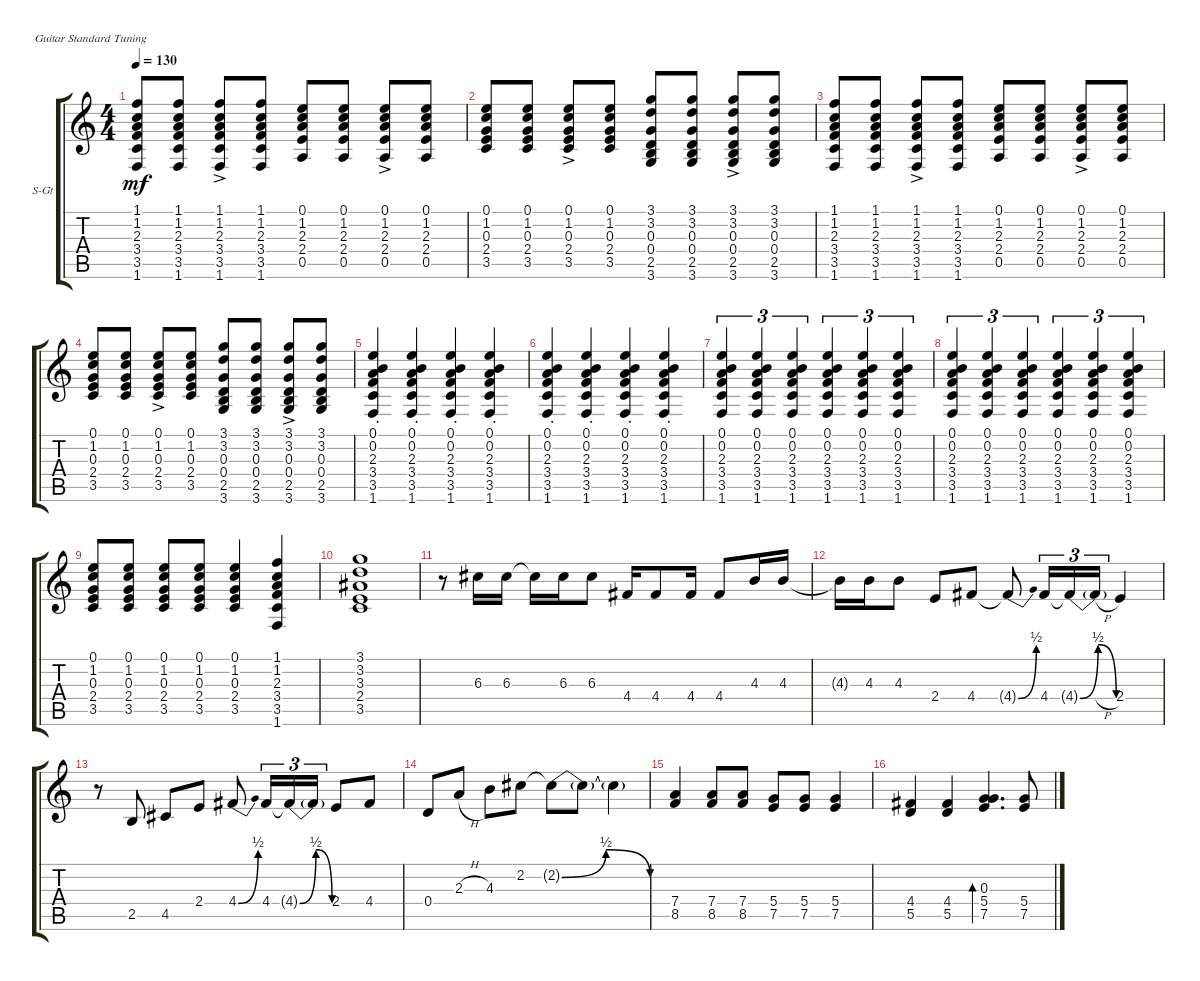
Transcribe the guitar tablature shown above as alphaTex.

\defaultSystemsLayout 4
\bracketExtendMode groupsimilarinstruments
\firstSystemTrackNameOrientation horizontal
\otherSystemsTrackNameOrientation horizontal
\track ("Steel Guitar" "S-Gt") {instrument acousticguitarsteel}
\staff {score tabs}
\tuning (E4 B3 G3 D3 A2 E2)
\ts (4 4)
\tempo 130
\clef g2
\ks c
(1.6 3.5 3.4 2.3 1.2 1.1).8{dy mf} (1.6 3.5 3.4 2.3 1.2 1.1).8 (1.6{ac} 3.5{ac} 3.4{ac} 2.3{ac} 1.2{ac} 1.1{ac}).8 (1.6 3.5 3.4 2.3 1.2 1.1).8 (0.5 0.1 1.2 2.3 2.4).8 (0.5 0.1 1.2 2.3 2.4).8 (0.5{ac} 0.1{ac} 1.2{ac} 2.3{ac} 2.4{ac}).8 (0.5 0.1 1.2 2.3 2.4).8 |
(3.5 2.4 0.3 1.2 0.1).8 (3.5 2.4 0.3 1.2 0.1).8 (3.5{ac} 2.4{ac} 0.3{ac} 1.2{ac} 0.1{ac}).8 (3.5 2.4 0.3 1.2 0.1).8 (3.6 3.1 3.2 0.3 0.4 2.5).8 (3.6 3.1 3.2 0.3 0.4 2.5).8 (3.6{ac} 3.1{ac} 3.2{ac} 0.3{ac} 0.4{ac} 2.5{ac}).8 (3.6 3.1 3.2 0.3 0.4 2.5).8 |
(1.6 3.5 3.4 2.3 1.2 1.1).8 (1.6 3.5 3.4 2.3 1.2 1.1).8 (1.6{ac} 3.5{ac} 3.4{ac} 2.3{ac} 1.2{ac} 1.1{ac}).8 (1.6 3.5 3.4 2.3 1.2 1.1).8 (0.5 0.1 1.2 2.3 2.4).8 (0.5 0.1 1.2 2.3 2.4).8 (0.5{ac} 0.1{ac} 1.2{ac} 2.3{ac} 2.4{ac}).8 (0.5 0.1 1.2 2.3 2.4).8 |
(3.5 2.4 0.3 1.2 0.1).8 (3.5 2.4 0.3 1.2 0.1).8 (3.5{ac} 2.4{ac} 0.3{ac} 1.2{ac} 0.1{ac}).8 (3.5 2.4 0.3 1.2 0.1).8 (3.6 3.1 3.2 0.3 0.4 2.5).8 (3.6 3.1 3.2 0.3 0.4 2.5).8 (3.6{ac} 3.1{ac} 3.2{ac} 0.3{ac} 0.4{ac} 2.5{ac}).8 (3.6 3.1 3.2 0.3 0.4 2.5).8 |
(1.6{st} 3.5{st} 3.4{st} 2.3{st} 0.2{st} 0.1{st}).4 (1.6{st} 3.5{st} 3.4{st} 2.3{st} 0.2{st} 0.1{st}).4 (1.6{st} 3.5{st} 3.4{st} 2.3{st} 0.2{st} 0.1{st}).4 (1.6{st} 3.5{st} 3.4{st} 2.3{st} 0.2{st} 0.1{st}).4 |
(1.6{st} 3.5{st} 3.4{st} 2.3{st} 0.2{st} 0.1{st}).4 (1.6{st} 3.5{st} 3.4{st} 2.3{st} 0.2{st} 0.1{st}).4 (1.6{st} 3.5{st} 3.4{st} 2.3{st} 0.2{st} 0.1{st}).4 (1.6{st} 3.5{st} 3.4{st} 2.3{st} 0.2{st} 0.1{st}).4 |
(1.6 3.5 3.4 2.3 0.2 0.1).4{tu (3 2)} (1.6 3.5 3.4 2.3 0.2 0.1).4{tu (3 2)} (1.6 3.5 3.4 2.3 0.2 0.1).4{tu (3 2)} (1.6 3.5 3.4 2.3 0.2 0.1).4{tu (3 2)} (1.6 3.5 3.4 2.3 0.2 0.1).4{tu (3 2)} (1.6 3.5 3.4 2.3 0.2 0.1).4{tu (3 2)} |
(1.6 3.5 3.4 2.3 0.2 0.1).4{tu (3 2)} (1.6 3.5 3.4 2.3 0.2 0.1).4{tu (3 2)} (1.6 3.5 3.4 2.3 0.2 0.1).4{tu (3 2)} (1.6 3.5 3.4 2.3 0.2 0.1).4{tu (3 2)} (1.6 3.5 3.4 2.3 0.2 0.1).4{tu (3 2)} (1.6 3.5 3.4 2.3 0.2 0.1).4{tu (3 2)} |
(3.5 2.4 0.3 1.2 0.1).8 (3.5 2.4 0.3 1.2 0.1).8 (3.5 2.4 0.3 1.2 0.1).8 (3.5 2.4 0.3 1.2 0.1).8 (3.5 2.4 0.3 1.2 0.1).4 (1.1 1.2 2.3 3.4 3.5 1.6).4 |
(3.5 2.4 3.3 3.2 3.1).1 |
r.8 6.3.16 6.3.16 6.3{t}.16 6.3.16 6.3.8 4.4.16 4.4.8 4.4.16 4.4.8 4.3.16 4.3.16 |
4.3{t}.16 4.3.16 4.3.8 2.4.8 4.4.8 4.4{be (bend 0 0 15.6 2) t}.8 4.4.16{tu (3 2)} 4.4{be (bendrelease 0 0 9.6 2 20.4 2 30 0) t}.16{tu (3 2)} 4.4{h t}.16{tu (3 2)} 2.4.4 |
r.8 2.5.8 4.5.8 2.4.8 4.4{be (bend 0 0 16.2 2)}.8 4.4.16{tu (3 2)} 4.4{be (bendrelease 0 0 10.2 2 20.4 2 30 0) t}.16{tu (3 2)} 4.4{t}.16{tu (3 2)} 2.4.8 4.4.8 |
0.4.8 2.3{h}.8 4.3.8 2.2.8 2.2{be (bendrelease 0 0 10.2 2 20.4 2 30 0) t}.8 2.2{t}.8 2.2{t}.4 |
(8.5 7.4).4 (8.5 7.4).8 (8.5 7.4).8 (7.5 5.4).8 (7.5 5.4).8 (7.5 5.4).4 |
(5.5 4.4).4 (5.5 4.4).4 (7.5 5.4 0.3).4{d bd 239} (7.5 5.4).8
